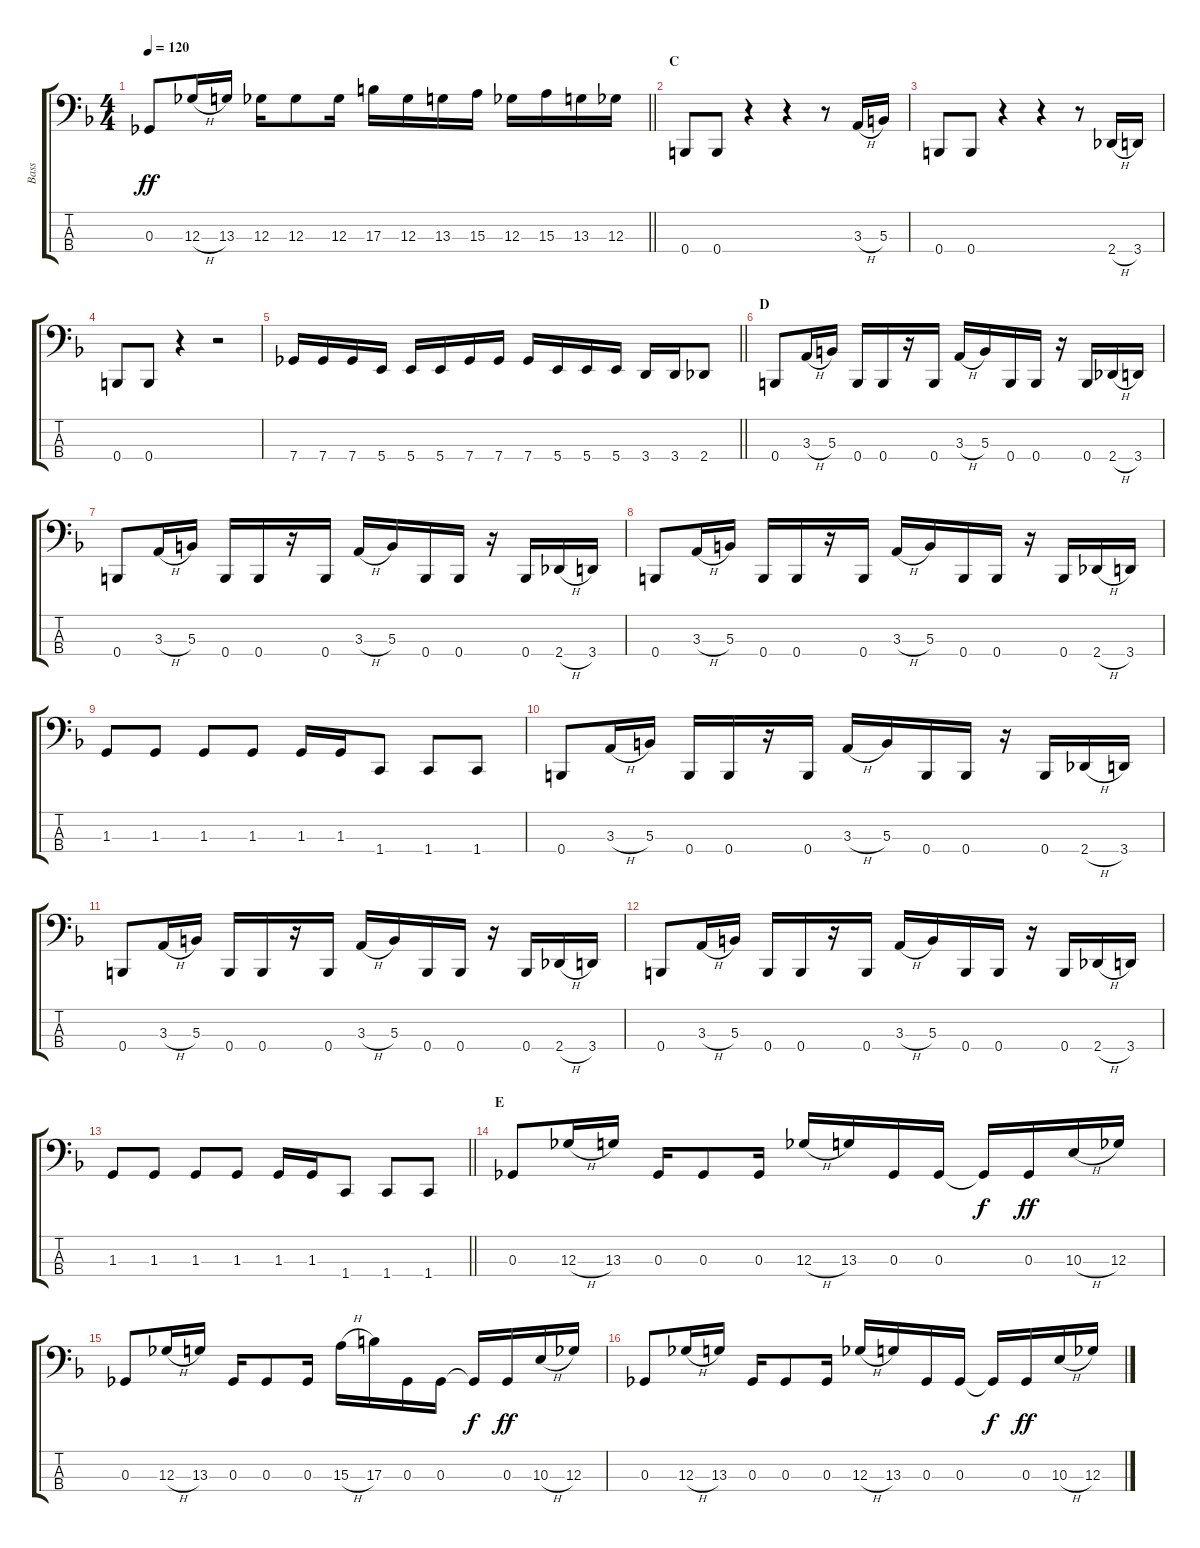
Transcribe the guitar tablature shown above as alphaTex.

\track ("Bass" "Bass") {instrument electricbasspick}
\staff {score tabs}
\tuning (C2 G1 Gb1 B0) {hide}
\ts (4 4)
\tempo 120
\clef f4
\barLineRight lightlight
\ks f
0.3.8{dy ff} 12.3{h}.16 13.3.16 12.3.16 12.3.8 12.3.16 17.3.16 12.3.16 13.3.16 15.3.16 12.3.16 15.3.16 13.3.16 12.3.16 |
\section ("" "C")
0.4.8 0.4.8 r.4 r.4 r.8 3.3{h}.16 5.3.16 |
0.4.8 0.4.8 r.4 r.4 r.8 2.4{h}.16 3.4.16 |
0.4.8 0.4.8 r.4 r.2 |
\barLineRight lightlight
7.4.16 7.4.16 7.4.16 5.4.16 5.4.16 5.4.16 7.4.16 7.4.16 7.4.16 5.4.16 5.4.16 5.4.16 3.4.16 3.4.16 2.4.8 |
\section ("" "D")
0.4.8 3.3{h}.16 5.3.16 0.4.16 0.4.16 r.16 0.4.16 3.3{h}.16 5.3.16 0.4.16 0.4.16 r.16 0.4.16 2.4{h}.16 3.4.16 |
0.4.8 3.3{h}.16 5.3.16 0.4.16 0.4.16 r.16 0.4.16 3.3{h}.16 5.3.16 0.4.16 0.4.16 r.16 0.4.16 2.4{h}.16 3.4.16 |
0.4.8 3.3{h}.16 5.3.16 0.4.16 0.4.16 r.16 0.4.16 3.3{h}.16 5.3.16 0.4.16 0.4.16 r.16 0.4.16 2.4{h}.16 3.4.16 |
1.3.8 1.3.8 1.3.8 1.3.8 1.3.16 1.3.16 1.4.8 1.4.8 1.4.8 |
0.4.8 3.3{h}.16 5.3.16 0.4.16 0.4.16 r.16 0.4.16 3.3{h}.16 5.3.16 0.4.16 0.4.16 r.16 0.4.16 2.4{h}.16 3.4.16 |
0.4.8 3.3{h}.16 5.3.16 0.4.16 0.4.16 r.16 0.4.16 3.3{h}.16 5.3.16 0.4.16 0.4.16 r.16 0.4.16 2.4{h}.16 3.4.16 |
0.4.8 3.3{h}.16 5.3.16 0.4.16 0.4.16 r.16 0.4.16 3.3{h}.16 5.3.16 0.4.16 0.4.16 r.16 0.4.16 2.4{h}.16 3.4.16 |
\barLineRight lightlight
1.3.8 1.3.8 1.3.8 1.3.8 1.3.16 1.3.16 1.4.8 1.4.8 1.4.8 |
\section ("" "E")
0.3.8 12.3{h}.16 13.3.16 0.3.16 0.3.8 0.3.16 12.3{h}.16 13.3.16 0.3.16 0.3.16 0.3{t}.16{dy f} 0.3.16{dy ff} 10.3{h}.16 12.3.16 |
0.3.8 12.3{h}.16 13.3.16 0.3.16 0.3.8 0.3.16 15.3{h}.16 17.3.16 0.3.16 0.3.16 0.3{t}.16{dy f} 0.3.16{dy ff} 10.3{h}.16 12.3.16 |
0.3.8 12.3{h}.16 13.3.16 0.3.16 0.3.8 0.3.16 12.3{h}.16 13.3.16 0.3.16 0.3.16 0.3{t}.16{dy f} 0.3.16{dy ff} 10.3{h}.16 12.3.16
